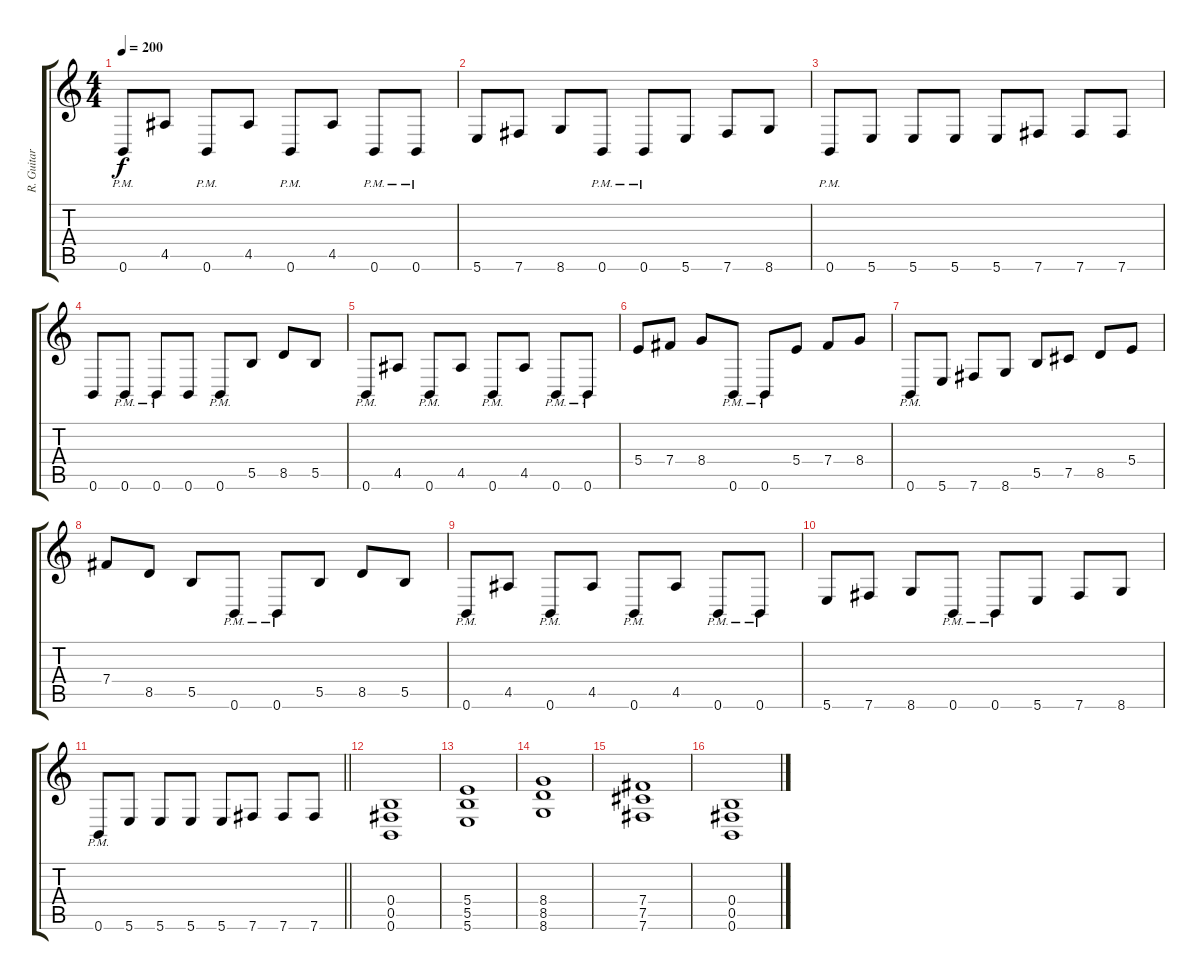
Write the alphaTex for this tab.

\track ("R. Guitar" "R. Guitar") {instrument distortionguitar}
\staff {score tabs}
\tuning (Db4 Ab3 E3 B2 Gb2 B1) {hide}
\ts (4 4)
\tempo 200
\clef g2
\ks c
0.6{pm}.8{dy f} 4.5.8 0.6{pm}.8 4.5.8 0.6{pm}.8 4.5.8 0.6{pm}.8 0.6{pm}.8 |
5.6.8 7.6.8 8.6.8 0.6{pm}.8 0.6{pm}.8 5.6.8 7.6.8 8.6.8 |
0.6{pm}.8 5.6.8 5.6.8 5.6.8 5.6.8 7.6.8 7.6.8 7.6.8 |
0.6.8 0.6{pm}.8 0.6{pm}.8 0.6.8 0.6{pm}.8 5.5.8 8.5.8 5.5.8 |
0.6{pm}.8 4.5.8 0.6{pm}.8 4.5.8 0.6{pm}.8 4.5.8 0.6{pm}.8 0.6{pm}.8 |
5.4.8 7.4.8 8.4.8 0.6{pm}.8 0.6{pm}.8 5.4.8 7.4.8 8.4.8 |
0.6{pm}.8 5.6.8 7.6.8 8.6.8 5.5.8 7.5.8 8.5.8 5.4.8 |
7.4.8 8.5.8 5.5.8 0.6{pm}.8 0.6{pm}.8 5.5.8 8.5.8 5.5.8 |
0.6{pm}.8 4.5.8 0.6{pm}.8 4.5.8 0.6{pm}.8 4.5.8 0.6{pm}.8 0.6{pm}.8 |
5.6.8 7.6.8 8.6.8 0.6{pm}.8 0.6{pm}.8 5.6.8 7.6.8 8.6.8 |
\barLineRight lightlight
0.6{pm}.8 5.6.8 5.6.8 5.6.8 5.6.8 7.6.8 7.6.8 7.6.8 |
\section ("" "")
(0.4 0.5 0.6).1 |
(5.4 5.5 5.6).1 |
(8.4 8.5 8.6).1 |
(7.4 7.5 7.6).1 |
(0.4 0.5 0.6).1
